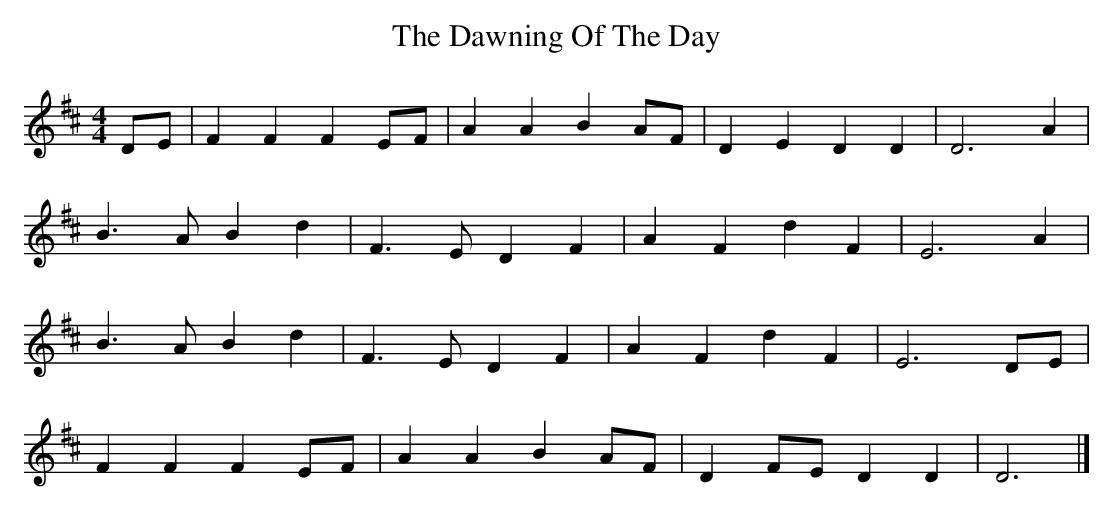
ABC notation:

X:1
T: Dawning Of The Day, The
M: 4/4
L: 1/16
K: Dmaj
D2E2 |F4 F4 F4 E2F2 |A4 A4 B4 A2F2 |D4 E4 D4 D4 |D12 A4 |
B6 A2 B4 d4 |F6 E2 D4 F4 |A4 F4 d4 F4 |E12 A4 |
B6 A2 B4 d4 |F6 E2 D4 F4 |A4 F4 d4 F4 |E12 D2E2 |
F4 F4 F4 E2F2 |A4 A4 B4 A2F2 |D4 F2E2 D4 D4 |D12 |]
